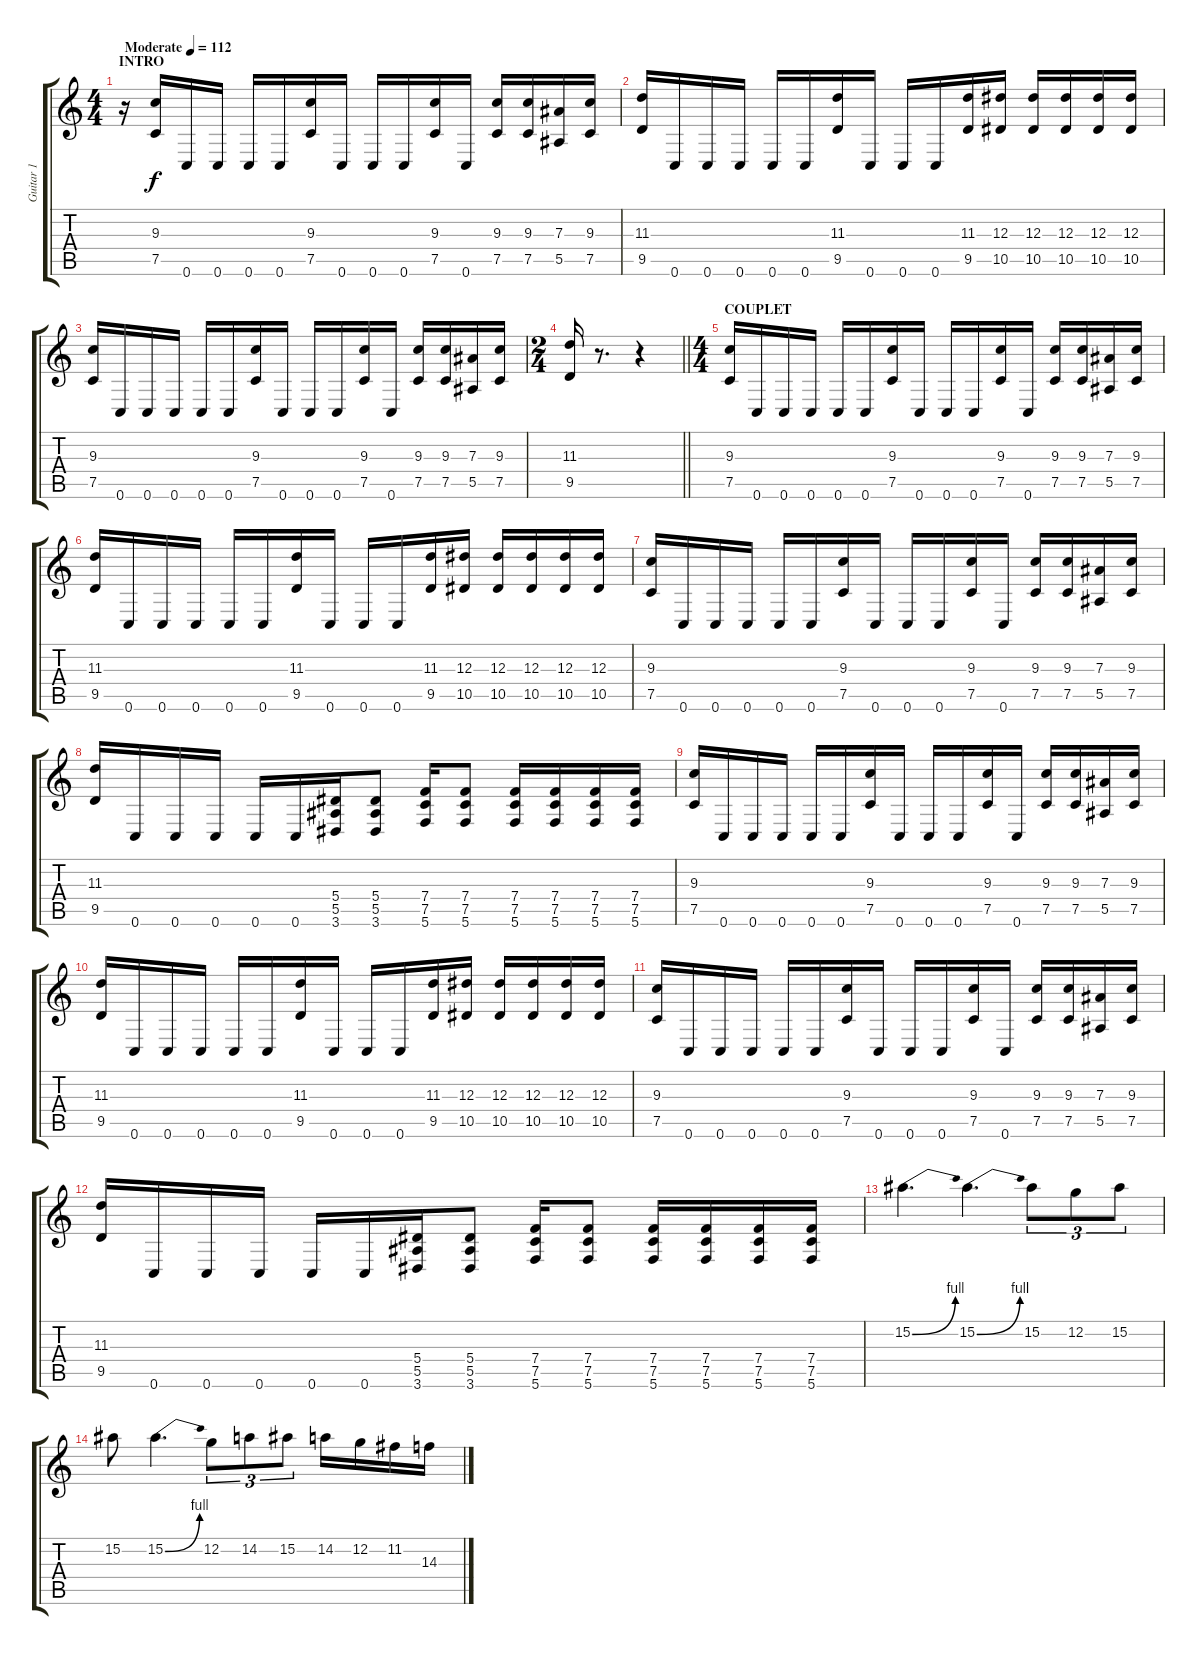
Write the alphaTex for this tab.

\track ("Guitar 1" "Guitar 1") {instrument distortionguitar}
\staff {score tabs}
\tuning (C4 G3 Eb3 Bb2 F2 C2) {hide}
\ts (4 4)
\section ("" "INTRO")
\tempo (112 "Moderate")
\clef g2
\ks c
r.16{dy f volume 7 instrument distortionguitar} (9.3 7.5).16 0.6.16 0.6.16 0.6.16 0.6.16 (9.3 7.5).16 0.6.16 0.6.16 0.6.16 (9.3 7.5).16 0.6.16 (9.3 7.5).16 (9.3 7.5).16 (7.3 5.5).16 (9.3 7.5).16 |
(11.3 9.5).16 0.6.16 0.6.16 0.6.16 0.6.16 0.6.16 (11.3 9.5).16 0.6.16 0.6.16 0.6.16 (11.3 9.5).16 (12.3 10.5).16 (12.3 10.5).16 (12.3 10.5).16 (12.3 10.5).16 (12.3 10.5).16 |
(9.3 7.5).16 0.6.16 0.6.16 0.6.16 0.6.16 0.6.16 (9.3 7.5).16 0.6.16 0.6.16 0.6.16 (9.3 7.5).16 0.6.16 (9.3 7.5).16 (9.3 7.5).16 (7.3 5.5).16 (9.3 7.5).16 |
\ts (2 4)
\barLineRight lightlight
(11.3 9.5).16 r.8{d} r.4{volume 13 instrument distortionguitar} |
\ts (4 4)
\section ("" "COUPLET")
(9.3 7.5).16 0.6.16 0.6.16 0.6.16 0.6.16 0.6.16 (9.3 7.5).16 0.6.16 0.6.16 0.6.16 (9.3 7.5).16 0.6.16 (9.3 7.5).16 (9.3 7.5).16 (7.3 5.5).16 (9.3 7.5).16 |
(11.3 9.5).16 0.6.16 0.6.16 0.6.16 0.6.16 0.6.16 (11.3 9.5).16 0.6.16 0.6.16 0.6.16 (11.3 9.5).16 (12.3 10.5).16 (12.3 10.5).16 (12.3 10.5).16 (12.3 10.5).16 (12.3 10.5).16 |
(9.3 7.5).16 0.6.16 0.6.16 0.6.16 0.6.16 0.6.16 (9.3 7.5).16 0.6.16 0.6.16 0.6.16 (9.3 7.5).16 0.6.16 (9.3 7.5).16 (9.3 7.5).16 (7.3 5.5).16 (9.3 7.5).16 |
(11.3 9.5).16 0.6.16 0.6.16 0.6.16 0.6.16 0.6.16 (5.4 5.5 3.6).16 (5.4 5.5 3.6).8 (7.4 7.5 5.6).16 (7.4 7.5 5.6).8 (7.4 7.5 5.6).16 (7.4 7.5 5.6).16 (7.4 7.5 5.6).16 (7.4 7.5 5.6).16 |
(9.3 7.5).16 0.6.16 0.6.16 0.6.16 0.6.16 0.6.16 (9.3 7.5).16 0.6.16 0.6.16 0.6.16 (9.3 7.5).16 0.6.16 (9.3 7.5).16 (9.3 7.5).16 (7.3 5.5).16 (9.3 7.5).16 |
(11.3 9.5).16 0.6.16 0.6.16 0.6.16 0.6.16 0.6.16 (11.3 9.5).16 0.6.16 0.6.16 0.6.16 (11.3 9.5).16 (12.3 10.5).16 (12.3 10.5).16 (12.3 10.5).16 (12.3 10.5).16 (12.3 10.5).16 |
(9.3 7.5).16 0.6.16 0.6.16 0.6.16 0.6.16 0.6.16 (9.3 7.5).16 0.6.16 0.6.16 0.6.16 (9.3 7.5).16 0.6.16 (9.3 7.5).16 (9.3 7.5).16 (7.3 5.5).16 (9.3 7.5).16 |
(11.3 9.5).16 0.6.16 0.6.16 0.6.16 0.6.16 0.6.16 (5.4 5.5 3.6).16 (5.4 5.5 3.6).8 (7.4 7.5 5.6).16 (7.4 7.5 5.6).8 (7.4 7.5 5.6).16 (7.4 7.5 5.6).16 (7.4 7.5 5.6).16 (7.4 7.5 5.6).16 |
15.2{be (bend 0 0 60 4)}.4{d} 15.2{be (bend 0 0 60 4)}.4{d} 15.2.8{tu (3 2)} 12.2.8{tu (3 2)} 15.2.8{tu (3 2)} |
15.2.8 15.2{be (bend 0 0 60 4)}.4{d} 12.2.8{tu (3 2)} 14.2.8{tu (3 2)} 15.2.8{tu (3 2)} 14.2.16 12.2.16 11.2.16 14.3.16
